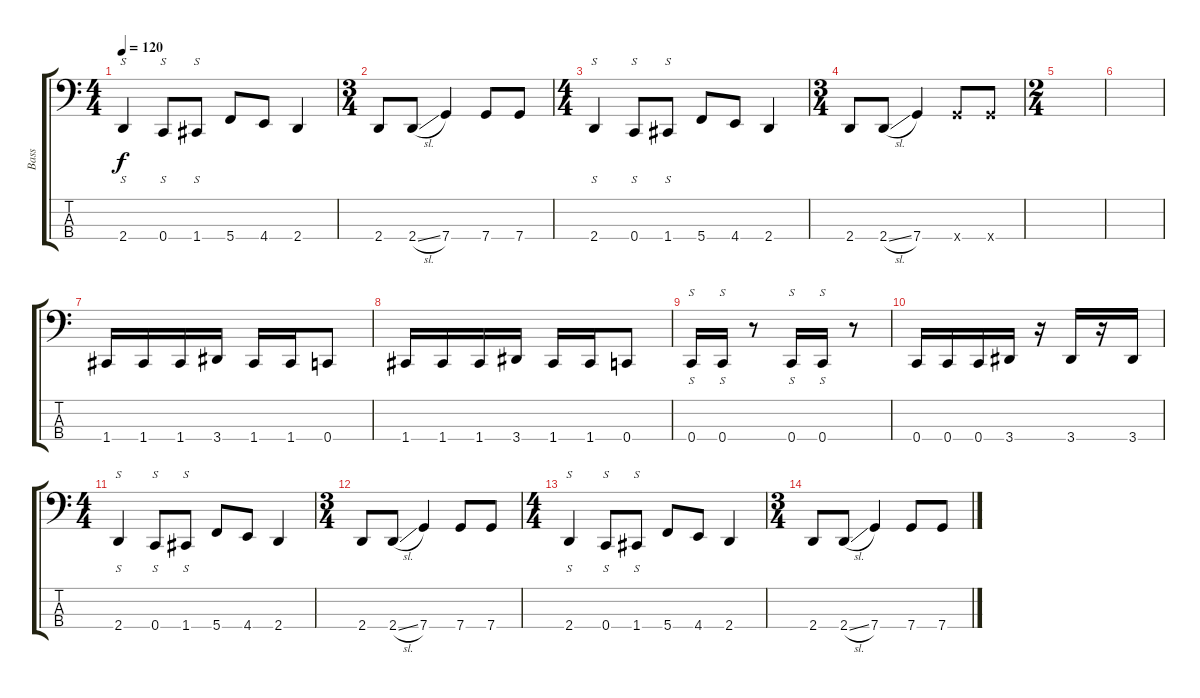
\track ("Bass" "Bass") {instrument electricbassfinger}
\staff {score tabs}
\tuning (F2 C2 G1 C1) {hide}
\ts (4 4)
\tempo 120
\clef f4
\ks c
2.4.4{s dy f} 0.4.8{s} 1.4.8{s} 5.4.8 4.4.8 2.4.4 |
\ts (3 4)
2.4.8 2.4{sl}.8 7.4.4 7.4.8 7.4.8 |
\ts (4 4)
2.4.4{s} 0.4.8{s} 1.4.8{s} 5.4.8 4.4.8 2.4.4 |
\ts (3 4)
2.4.8 2.4{sl}.8 7.4.4 7.4{x}.8 7.4{x}.8 |
\ts (2 4)
|
|
1.4.16 1.4.16 1.4.16 3.4.16 1.4.16 1.4.16 0.4.8 |
1.4.16 1.4.16 1.4.16 3.4.16 1.4.16 1.4.16 0.4.8 |
0.4.16{s} 0.4.16{s} r.8 0.4.16{s} 0.4.16{s} r.8 |
0.4.16 0.4.16 0.4.16 3.4.16 r.16 3.4.16 r.16 3.4.16 |
\ts (4 4)
2.4.4{s} 0.4.8{s} 1.4.8{s} 5.4.8 4.4.8 2.4.4 |
\ts (3 4)
2.4.8 2.4{sl}.8 7.4.4 7.4.8 7.4.8 |
\ts (4 4)
2.4.4{s} 0.4.8{s} 1.4.8{s} 5.4.8 4.4.8 2.4.4 |
\ts (3 4)
2.4.8 2.4{sl}.8 7.4.4 7.4.8 7.4.8
